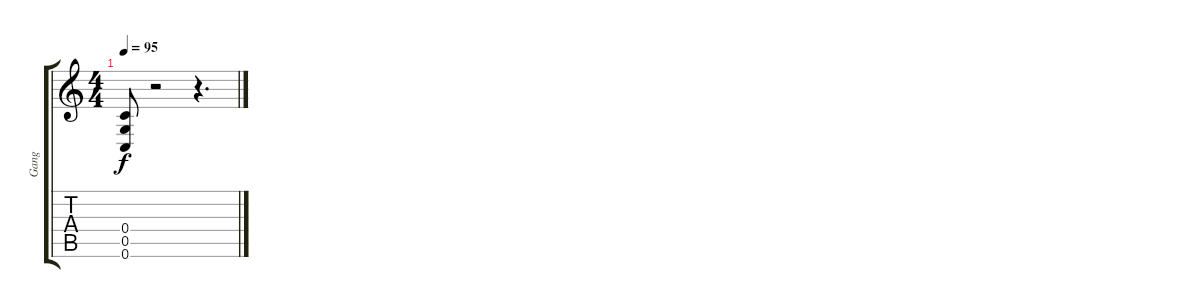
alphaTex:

\track ("Gang" "Gang") {instrument distortionguitar}
\staff {score tabs}
\tuning (D4 A3 F3 C3 G2 C2) {hide}
\ts (4 4)
\tempo 95
\clef g2
\ks c
(0.4 0.5 0.6).8{dy f} r.2 r.4{d}
